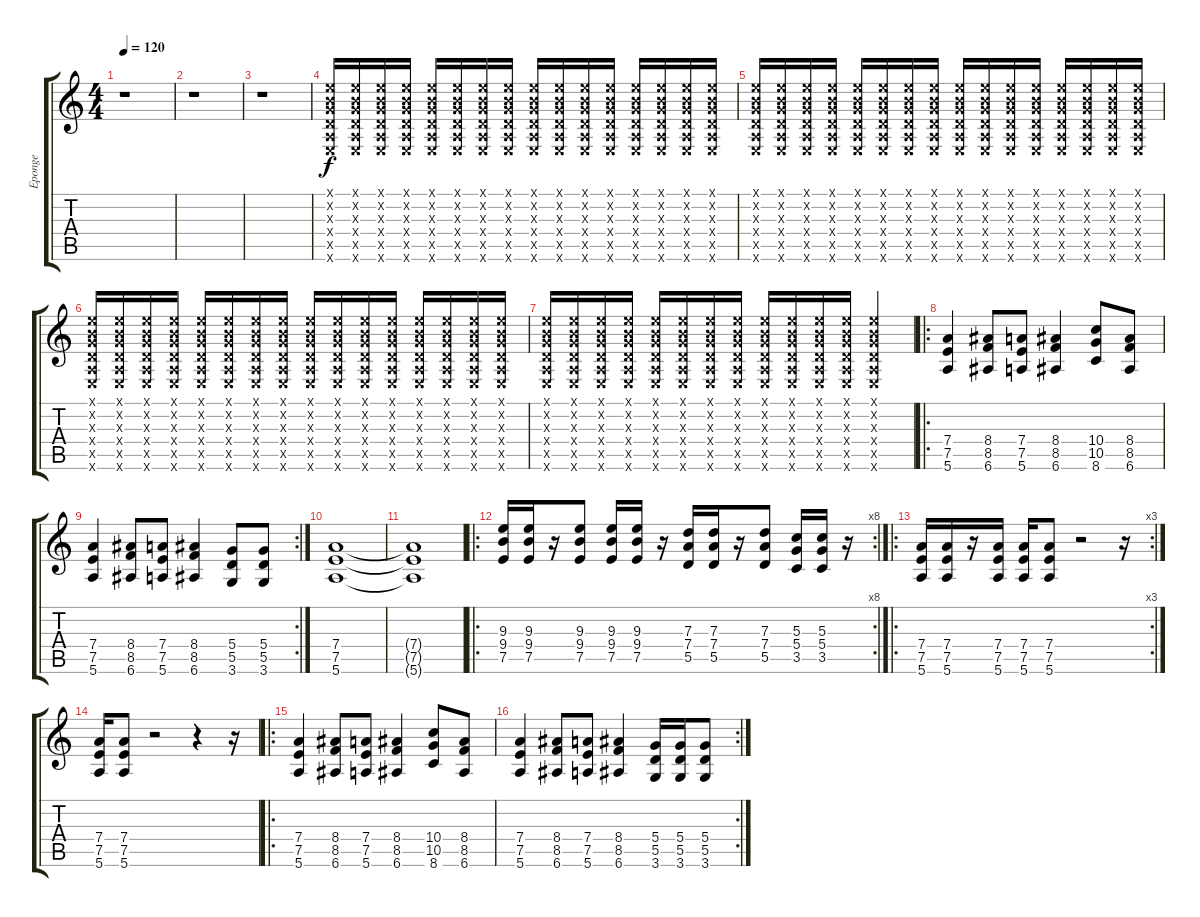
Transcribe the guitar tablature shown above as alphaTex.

\track ("Eponge" "Eponge") {instrument distortionguitar}
\staff {score tabs}
\tuning (E4 B3 G3 D3 A2 E2) {hide}
\ts (4 4)
\tempo 120
\clef g2
\ks c
r.1{dy f instrument guitarharmonics} |
r.1 |
r.1 |
(0.1{x} 0.2{x} 0.3{x} 0.4{x} 0.5{x} 0.6{x}).16 (0.1{x} 0.2{x} 0.3{x} 0.4{x} 0.5{x} 0.6{x}).16 (0.1{x} 0.2{x} 0.3{x} 0.4{x} 0.5{x} 0.6{x}).16 (0.1{x} 0.2{x} 0.3{x} 0.4{x} 0.5{x} 0.6{x}).16 (0.1{x} 0.2{x} 0.3{x} 0.4{x} 0.5{x} 0.6{x}).16 (0.1{x} 0.2{x} 0.3{x} 0.4{x} 0.5{x} 0.6{x}).16 (0.1{x} 0.2{x} 0.3{x} 0.4{x} 0.5{x} 0.6{x}).16 (0.1{x} 0.2{x} 0.3{x} 0.4{x} 0.5{x} 0.6{x}).16 (0.1{x} 0.2{x} 0.3{x} 0.4{x} 0.5{x} 0.6{x}).16 (0.1{x} 0.2{x} 0.3{x} 0.4{x} 0.5{x} 0.6{x}).16 (0.1{x} 0.2{x} 0.3{x} 0.4{x} 0.5{x} 0.6{x}).16 (0.1{x} 0.2{x} 0.3{x} 0.4{x} 0.5{x} 0.6{x}).16 (0.1{x} 0.2{x} 0.3{x} 0.4{x} 0.5{x} 0.6{x}).16 (0.1{x} 0.2{x} 0.3{x} 0.4{x} 0.5{x} 0.6{x}).16 (0.1{x} 0.2{x} 0.3{x} 0.4{x} 0.5{x} 0.6{x}).16 (0.1{x} 0.2{x} 0.3{x} 0.4{x} 0.5{x} 0.6{x}).16 |
(0.1{x} 0.2{x} 0.3{x} 0.4{x} 0.5{x} 0.6{x}).16 (0.1{x} 0.2{x} 0.3{x} 0.4{x} 0.5{x} 0.6{x}).16 (0.1{x} 0.2{x} 0.3{x} 0.4{x} 0.5{x} 0.6{x}).16 (0.1{x} 0.2{x} 0.3{x} 0.4{x} 0.5{x} 0.6{x}).16 (0.1{x} 0.2{x} 0.3{x} 0.4{x} 0.5{x} 0.6{x}).16 (0.1{x} 0.2{x} 0.3{x} 0.4{x} 0.5{x} 0.6{x}).16 (0.1{x} 0.2{x} 0.3{x} 0.4{x} 0.5{x} 0.6{x}).16 (0.1{x} 0.2{x} 0.3{x} 0.4{x} 0.5{x} 0.6{x}).16 (0.1{x} 0.2{x} 0.3{x} 0.4{x} 0.5{x} 0.6{x}).16 (0.1{x} 0.2{x} 0.3{x} 0.4{x} 0.5{x} 0.6{x}).16 (0.1{x} 0.2{x} 0.3{x} 0.4{x} 0.5{x} 0.6{x}).16 (0.1{x} 0.2{x} 0.3{x} 0.4{x} 0.5{x} 0.6{x}).16 (0.1{x} 0.2{x} 0.3{x} 0.4{x} 0.5{x} 0.6{x}).16 (0.1{x} 0.2{x} 0.3{x} 0.4{x} 0.5{x} 0.6{x}).16 (0.1{x} 0.2{x} 0.3{x} 0.4{x} 0.5{x} 0.6{x}).16 (0.1{x} 0.2{x} 0.3{x} 0.4{x} 0.5{x} 0.6{x}).16 |
(0.1{x} 0.2{x} 0.3{x} 0.4{x} 0.5{x} 0.6{x}).16 (0.1{x} 0.2{x} 0.3{x} 0.4{x} 0.5{x} 0.6{x}).16 (0.1{x} 0.2{x} 0.3{x} 0.4{x} 0.5{x} 0.6{x}).16 (0.1{x} 0.2{x} 0.3{x} 0.4{x} 0.5{x} 0.6{x}).16 (0.1{x} 0.2{x} 0.3{x} 0.4{x} 0.5{x} 0.6{x}).16 (0.1{x} 0.2{x} 0.3{x} 0.4{x} 0.5{x} 0.6{x}).16 (0.1{x} 0.2{x} 0.3{x} 0.4{x} 0.5{x} 0.6{x}).16 (0.1{x} 0.2{x} 0.3{x} 0.4{x} 0.5{x} 0.6{x}).16 (0.1{x} 0.2{x} 0.3{x} 0.4{x} 0.5{x} 0.6{x}).16 (0.1{x} 0.2{x} 0.3{x} 0.4{x} 0.5{x} 0.6{x}).16 (0.1{x} 0.2{x} 0.3{x} 0.4{x} 0.5{x} 0.6{x}).16 (0.1{x} 0.2{x} 0.3{x} 0.4{x} 0.5{x} 0.6{x}).16 (0.1{x} 0.2{x} 0.3{x} 0.4{x} 0.5{x} 0.6{x}).16 (0.1{x} 0.2{x} 0.3{x} 0.4{x} 0.5{x} 0.6{x}).16 (0.1{x} 0.2{x} 0.3{x} 0.4{x} 0.5{x} 0.6{x}).16 (0.1{x} 0.2{x} 0.3{x} 0.4{x} 0.5{x} 0.6{x}).16 |
(0.1{x} 0.2{x} 0.3{x} 0.4{x} 0.5{x} 0.6{x}).16 (0.1{x} 0.2{x} 0.3{x} 0.4{x} 0.5{x} 0.6{x}).16 (0.1{x} 0.2{x} 0.3{x} 0.4{x} 0.5{x} 0.6{x}).16 (0.1{x} 0.2{x} 0.3{x} 0.4{x} 0.5{x} 0.6{x}).16 (0.1{x} 0.2{x} 0.3{x} 0.4{x} 0.5{x} 0.6{x}).16 (0.1{x} 0.2{x} 0.3{x} 0.4{x} 0.5{x} 0.6{x}).16 (0.1{x} 0.2{x} 0.3{x} 0.4{x} 0.5{x} 0.6{x}).16 (0.1{x} 0.2{x} 0.3{x} 0.4{x} 0.5{x} 0.6{x}).16 (0.1{x} 0.2{x} 0.3{x} 0.4{x} 0.5{x} 0.6{x}).16 (0.1{x} 0.2{x} 0.3{x} 0.4{x} 0.5{x} 0.6{x}).16 (0.1{x} 0.2{x} 0.3{x} 0.4{x} 0.5{x} 0.6{x}).16 (0.1{x} 0.2{x} 0.3{x} 0.4{x} 0.5{x} 0.6{x}).16 (0.1{x} 0.2{x} 0.3{x} 0.4{x} 0.5{x} 0.6{x}).4{instrument distortionguitar} |
\ro
(7.4 7.5 5.6).4 (8.4 8.5 6.6).8 (7.4 7.5 5.6).8 (8.4 8.5 6.6).4 (10.4 10.5 8.6).8 (8.4 8.5 6.6).8 |
\rc 2
(7.4 7.5 5.6).4 (8.4 8.5 6.6).8 (7.4 7.5 5.6).8 (8.4 8.5 6.6).4 (5.4 5.5 3.6).8 (5.4 5.5 3.6).8 |
(7.4 7.5 5.6).1 |
(7.4{t} 7.5{t} 5.6{t}).1 |
\ro
\rc 8
(9.3 9.4 7.5).16{instrument electricguitarclean} (9.3 9.4 7.5).16 r.16 (9.3 9.4 7.5).8 (9.3 9.4 7.5).16 (9.3 9.4 7.5).16 r.16 (7.3 7.4 5.5).16 (7.3 7.4 5.5).16 r.16 (7.3 7.4 5.5).8 (5.3 5.4 3.5).16 (5.3 5.4 3.5).16 r.16 |
\ro
\rc 3
(7.4 7.5 5.6).16{instrument distortionguitar} (7.4 7.5 5.6).16 r.16 (7.4 7.5 5.6).16 (7.4 7.5 5.6).16 (7.4 7.5 5.6).8 r.2 r.16 |
(7.4 7.5 5.6).16 (7.4 7.5 5.6).8 r.2 r.4 r.16 |
\ro
(7.4 7.5 5.6).4 (8.4 8.5 6.6).8 (7.4 7.5 5.6).8 (8.4 8.5 6.6).4 (10.4 10.5 8.6).8 (8.4 8.5 6.6).8 |
\rc 2
(7.4 7.5 5.6).4 (8.4 8.5 6.6).8 (7.4 7.5 5.6).8 (8.4 8.5 6.6).4 (5.4 5.5 3.6).16 (5.4 5.5 3.6).16 (5.4 5.5 3.6).8
